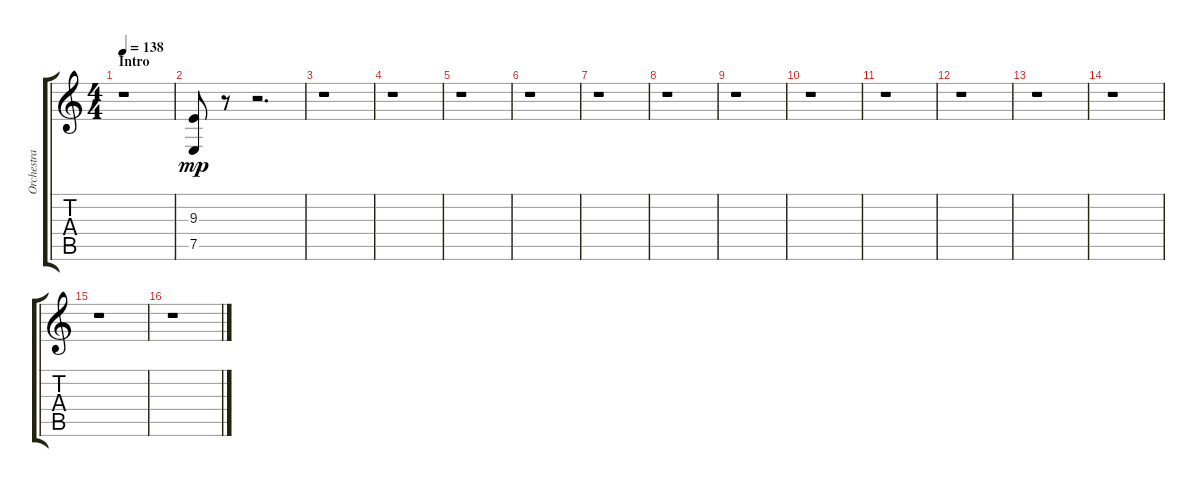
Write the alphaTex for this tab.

\track ("Orchestra" "Orchestra") {instrument orchestrahit}
\staff {score tabs}
\tuning (E4 B3 G3 D3 A2 E2) {hide}
\ts (4 4)
\section ("" "Intro")
\tempo 138
\clef g2
\ks c
r.1{dy mp instrument orchestrahit} |
(9.3 7.5).8 r.8 r.2{d} |
r.1 |
r.1 |
r.1 |
r.1 |
r.1 |
r.1 |
r.1 |
r.1 |
r.1 |
r.1 |
r.1 |
r.1 |
r.1 |
r.1
